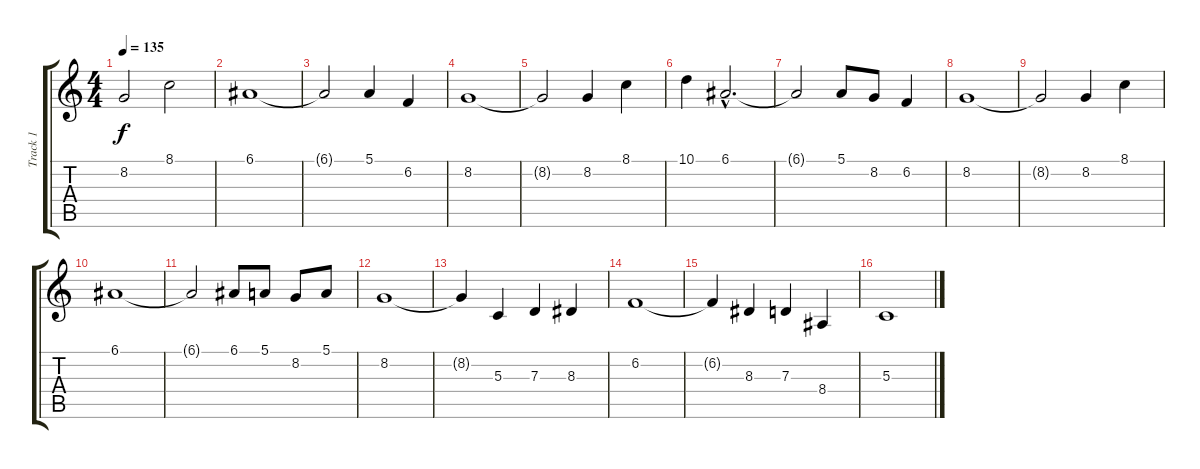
\track ("Track 1" "Track 1") {instrument flute}
\staff {score tabs}
\tuning (E4 B3 G3 D3 A2 E2) {hide}
\ts (4 4)
\tempo 135
\clef g2
\ks c
8.2.2{dy f instrument flute} 8.1.2 |
6.1.1 |
6.1{t}.2 5.1.4 6.2.4 |
8.2.1 |
8.2{t}.2 8.2.4 8.1.4 |
10.1.4 6.1{hac}.2{d} |
6.1{t}.2 5.1.8 8.2.8 6.2.4 |
8.2.1 |
8.2{t}.2 8.2.4 8.1.4 |
6.1.1 |
6.1{t}.2 6.1.8 5.1.8 8.2.8 5.1.8 |
8.2.1 |
8.2{t}.4 5.3.4 7.3.4 8.3.4 |
6.2.1 |
6.2{t}.4 8.3.4 7.3.4 8.4.4 |
5.3.1
